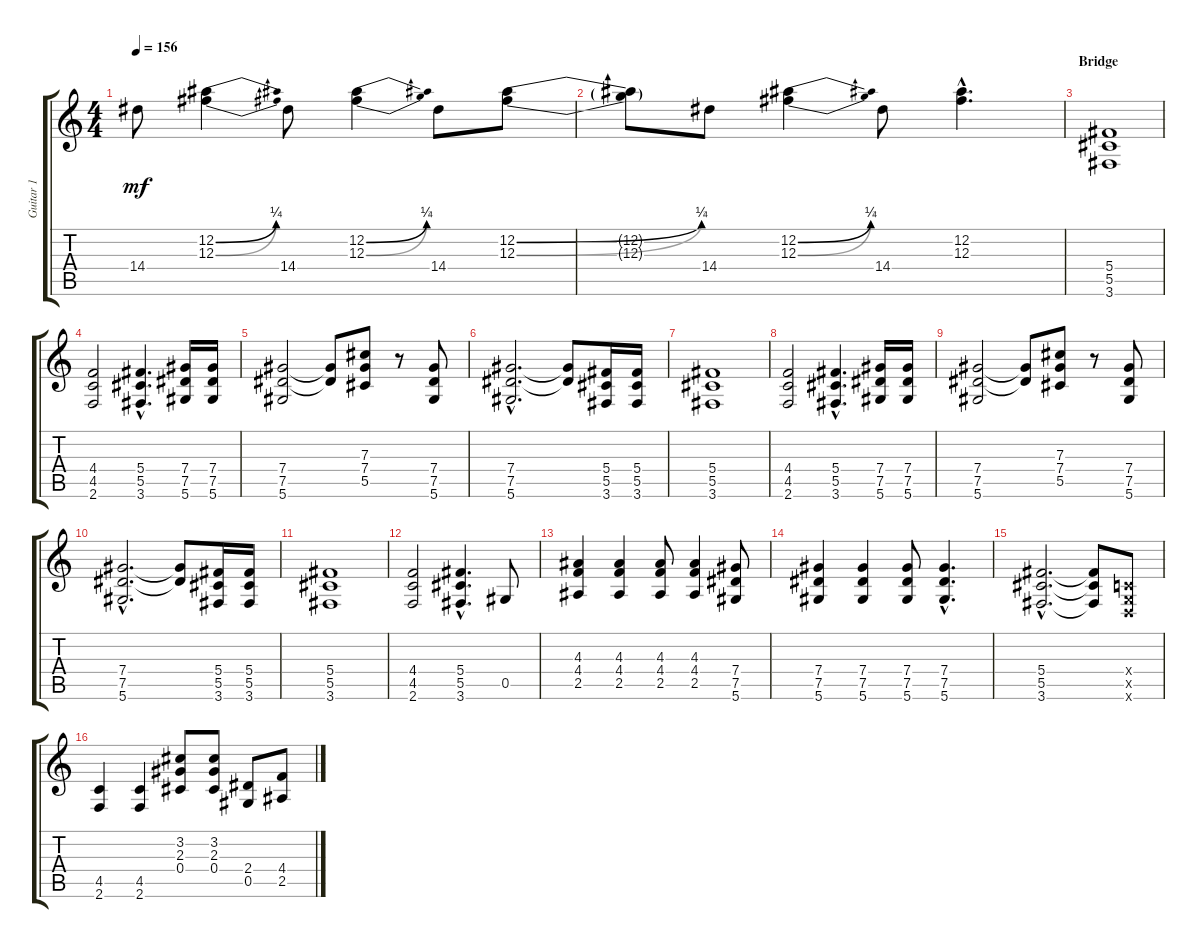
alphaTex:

\track ("Guitar 1" "Guitar 1") {instrument distortionguitar}
\staff {score tabs}
\tuning (Eb4 Bb3 Gb3 Db3 Ab2 Eb2) {hide}
\ts (4 4)
\tempo 156
\clef g2
\ks c
14.4.8{dy mf} (12.2{be (bend 0 0 60 1)} 12.3{be (bend 0 0 60 1)}).4 14.4.8 (12.2{be (bend 0 0 60 1)} 12.3{be (bend 0 0 60 2)}).4 14.4.8 (12.2{be (bend 0 0 60 1)} 12.3{be (bend 0 0 60 2)}).8 |
(12.2{t} 12.3{t}).8 14.4.8 (12.2{be (bend 0 0 60 1)} 12.3{be (bend 0 0 60 2)}).4 14.4.8 (12.2{hac} 12.3{hac}).4{d} |
\section ("" "Bridge")
(5.4 5.5 3.6).1 |
(4.4 4.5 2.6).2 (5.4{hac} 5.5{hac} 3.6{hac}).4{d} (7.4 7.5 5.6).16 (7.4 7.5 5.6).16 |
(7.4 7.5 5.6).2 (7.4{t} 7.5{t}).8 (7.3 7.4 5.5).8 r.8 (7.4 7.5 5.6).8 |
(7.4{hac} 7.5{hac} 5.6{hac}).2{d} (7.4{t} 7.5{t}).8 (5.4 5.5 3.6).16 (5.4 5.5 3.6).16 |
(5.4 5.5 3.6).1 |
(4.4 4.5 2.6).2 (5.4{hac} 5.5{hac} 3.6{hac}).4{d} (7.4 7.5 5.6).16 (7.4 7.5 5.6).16 |
(7.4 7.5 5.6).2 (7.4{t} 7.5{t}).8 (7.3 7.4 5.5).8 r.8 (7.4 7.5 5.6).8 |
(7.4{hac} 7.5{hac} 5.6{hac}).2{d} (7.4{t} 7.5{t}).8 (5.4 5.5 3.6).16 (5.4 5.5 3.6).16 |
(5.4 5.5 3.6).1 |
(4.4 4.5 2.6).2 (5.4{hac} 5.5{hac} 3.6{hac}).4{d} 0.5.8 |
(4.3 4.4 2.5).4 (4.3 4.4 2.5).4 (4.3 4.4 2.5).8 (4.3 4.4 2.5).4 (7.4 7.5 5.6).8 |
(7.4 7.5 5.6).4 (7.4 7.5 5.6).4 (7.4 7.5 5.6).8 (7.4{hac} 7.5{hac} 5.6{hac}).4{d} |
(5.4{hac} 5.5{hac} 3.6{hac}).2{d} (5.4{t} 5.5{t} 3.6{t}).8 (-1.4{x} -1.5{x} -1.6{x}).8 |
(4.5 2.6).4 (4.5 2.6).4 (3.2 2.3 0.4).8 (3.2 2.3 0.4).8 (2.4 0.5).8 (4.4 2.5).8
